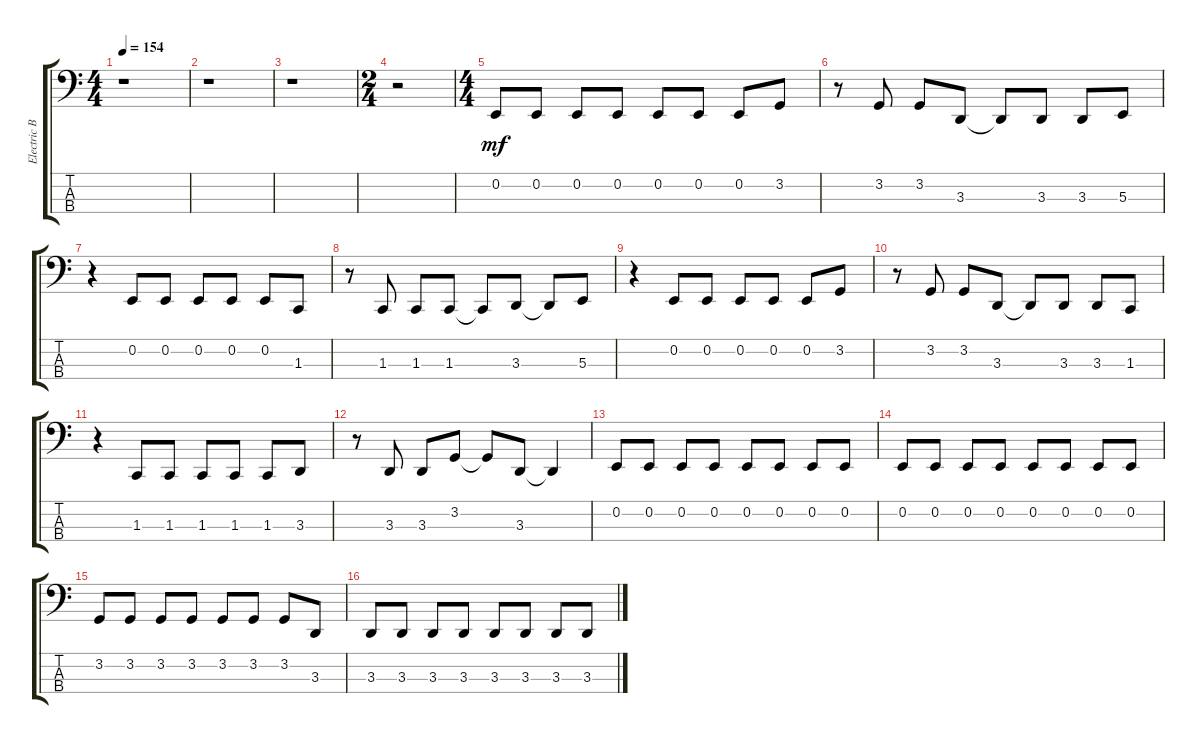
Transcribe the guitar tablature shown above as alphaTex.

\track ("Electric Bass" "Electric B") {instrument electricbassfinger}
\staff {score tabs}
\tuning (A1 E1 B0 E0) {hide}
\ts (4 4)
\tempo 154
\clef f4
\ks c
r.1{dy mf instrument electricbassfinger} |
r.1 |
r.1 |
\ts (2 4)
r.2 |
\ts (4 4)
0.2.8 0.2.8 0.2.8 0.2.8 0.2.8 0.2.8 0.2.8 3.2.8 |
r.8 3.2.8 3.2.8 3.3.8 3.3{t}.8 3.3.8 3.3.8 5.3.8 |
r.4 0.2.8 0.2.8 0.2.8 0.2.8 0.2.8 1.3.8 |
r.8 1.3.8 1.3.8 1.3.8 1.3{t}.8 3.3.8 3.3{t}.8 5.3.8 |
r.4 0.2.8 0.2.8 0.2.8 0.2.8 0.2.8 3.2.8 |
r.8 3.2.8 3.2.8 3.3.8 3.3{t}.8 3.3.8 3.3.8 1.3.8 |
r.4 1.3.8 1.3.8 1.3.8 1.3.8 1.3.8 3.3.8 |
r.8 3.3.8 3.3.8 3.2.8 3.2{t}.8 3.3.8 3.3{t}.4 |
0.2.8 0.2.8 0.2.8 0.2.8 0.2.8 0.2.8 0.2.8 0.2.8 |
0.2.8 0.2.8 0.2.8 0.2.8 0.2.8 0.2.8 0.2.8 0.2.8 |
3.2.8 3.2.8 3.2.8 3.2.8 3.2.8 3.2.8 3.2.8 3.3.8 |
3.3.8 3.3.8 3.3.8 3.3.8 3.3.8 3.3.8 3.3.8 3.3.8
